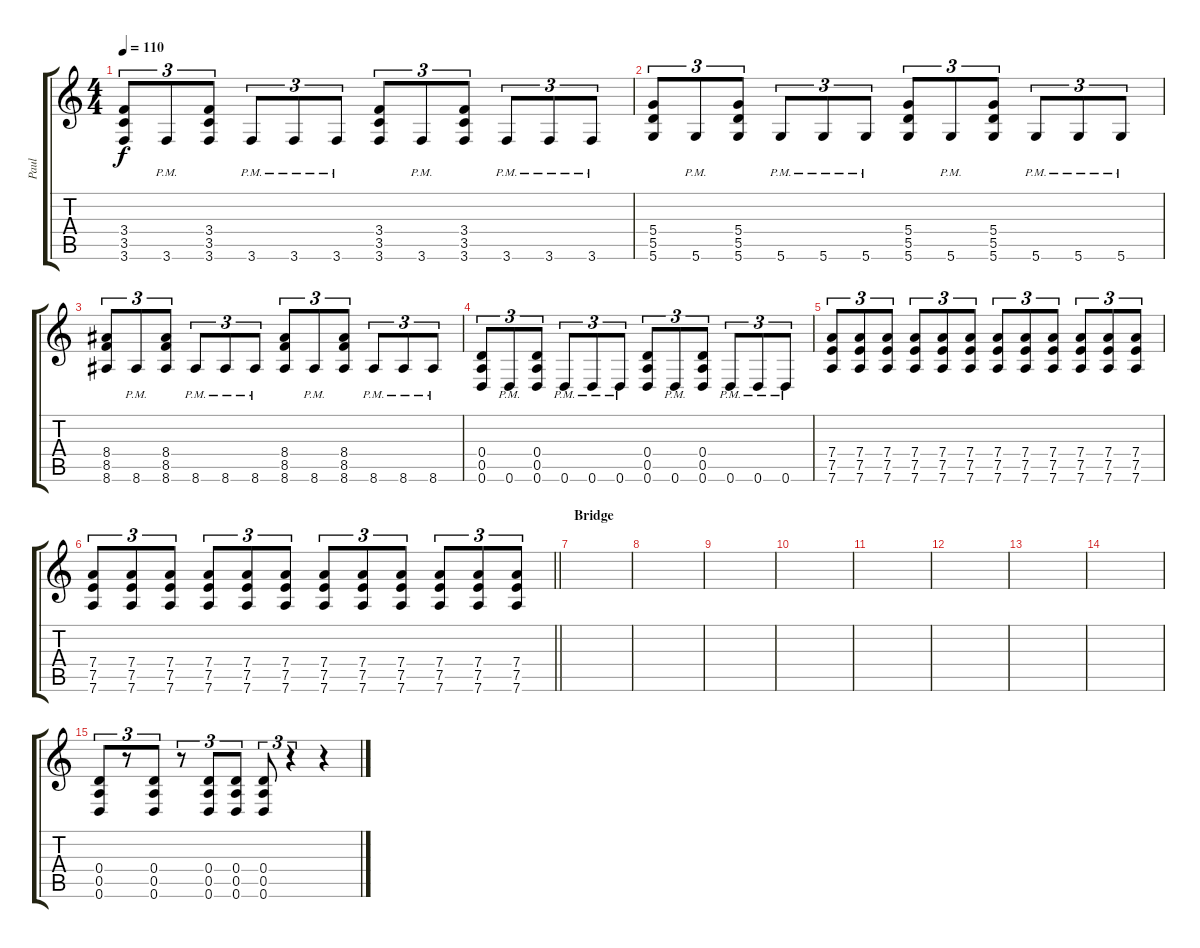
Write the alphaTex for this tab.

\track ("Paul" "Paul") {instrument distortionguitar}
\staff {score tabs}
\tuning (E4 B3 G3 D3 A2 D2) {hide}
\ts (4 4)
\tempo 110
\clef g2
\ks c
(3.4 3.5 3.6).8{tu (3 2) dy f} 3.6{pm}.8{tu (3 2)} (3.4 3.5 3.6).8{tu (3 2)} 3.6{pm}.8{tu (3 2)} 3.6{pm}.8{tu (3 2)} 3.6{pm}.8{tu (3 2)} (3.4 3.5 3.6).8{tu (3 2)} 3.6{pm}.8{tu (3 2)} (3.4 3.5 3.6).8{tu (3 2)} 3.6{pm}.8{tu (3 2)} 3.6{pm}.8{tu (3 2)} 3.6{pm}.8{tu (3 2)} |
(5.4 5.5 5.6).8{tu (3 2)} 5.6{pm}.8{tu (3 2)} (5.4 5.5 5.6).8{tu (3 2)} 5.6{pm}.8{tu (3 2)} 5.6{pm}.8{tu (3 2)} 5.6{pm}.8{tu (3 2)} (5.4 5.5 5.6).8{tu (3 2)} 5.6{pm}.8{tu (3 2)} (5.4 5.5 5.6).8{tu (3 2)} 5.6{pm}.8{tu (3 2)} 5.6{pm}.8{tu (3 2)} 5.6{pm}.8{tu (3 2)} |
(8.4 8.5 8.6).8{tu (3 2)} 8.6{pm}.8{tu (3 2)} (8.4 8.5 8.6).8{tu (3 2)} 8.6{pm}.8{tu (3 2)} 8.6{pm}.8{tu (3 2)} 8.6{pm}.8{tu (3 2)} (8.4 8.5 8.6).8{tu (3 2)} 8.6{pm}.8{tu (3 2)} (8.4 8.5 8.6).8{tu (3 2)} 8.6{pm}.8{tu (3 2)} 8.6{pm}.8{tu (3 2)} 8.6{pm}.8{tu (3 2)} |
(0.4 0.5 0.6).8{tu (3 2)} 0.6{pm}.8{tu (3 2)} (0.4 0.5 0.6).8{tu (3 2)} 0.6{pm}.8{tu (3 2)} 0.6{pm}.8{tu (3 2)} 0.6{pm}.8{tu (3 2)} (0.4 0.5 0.6).8{tu (3 2)} 0.6{pm}.8{tu (3 2)} (0.4 0.5 0.6).8{tu (3 2)} 0.6{pm}.8{tu (3 2)} 0.6{pm}.8{tu (3 2)} 0.6{pm}.8{tu (3 2)} |
(7.4 7.5 7.6).8{tu (3 2)} (7.4 7.5 7.6).8{tu (3 2)} (7.4 7.5 7.6).8{tu (3 2)} (7.4 7.5 7.6).8{tu (3 2)} (7.4 7.5 7.6).8{tu (3 2)} (7.4 7.5 7.6).8{tu (3 2)} (7.4 7.5 7.6).8{tu (3 2)} (7.4 7.5 7.6).8{tu (3 2)} (7.4 7.5 7.6).8{tu (3 2)} (7.4 7.5 7.6).8{tu (3 2)} (7.4 7.5 7.6).8{tu (3 2)} (7.4 7.5 7.6).8{tu (3 2)} |
\barLineRight lightlight
(7.4 7.5 7.6).8{tu (3 2)} (7.4 7.5 7.6).8{tu (3 2)} (7.4 7.5 7.6).8{tu (3 2)} (7.4 7.5 7.6).8{tu (3 2)} (7.4 7.5 7.6).8{tu (3 2)} (7.4 7.5 7.6).8{tu (3 2)} (7.4 7.5 7.6).8{tu (3 2)} (7.4 7.5 7.6).8{tu (3 2)} (7.4 7.5 7.6).8{tu (3 2)} (7.4 7.5 7.6).8{tu (3 2)} (7.4 7.5 7.6).8{tu (3 2)} (7.4 7.5 7.6).8{tu (3 2)} |
\section ("" "Bridge")
|
|
|
|
|
|
|
|
(0.4 0.5 0.6).8{tu (3 2) balance 0} r.8{tu (3 2)} (0.4 0.5 0.6).8{tu (3 2)} r.8{tu (3 2)} (0.4 0.5 0.6).8{tu (3 2)} (0.4 0.5 0.6).8{tu (3 2)} (0.4 0.5 0.6).8{tu (3 2)} r.4{tu (3 2)} r.4
